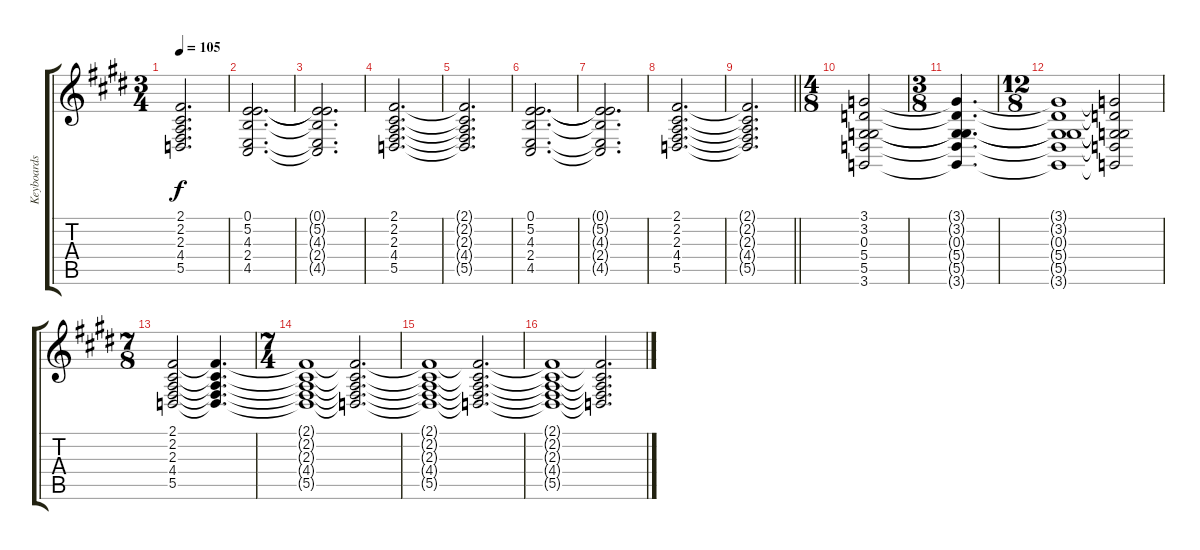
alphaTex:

\track ("Keyboards" "Keyboards") {instrument pad2warm}
\staff {score tabs}
\tuning (E4 B3 G3 D3 A2 E2) {hide}
\ts (3 4)
\tempo 105
\clef g2
\ks e
(2.1{t} 2.2{t} 2.3{t} 4.4{t} 5.5{t}).2{d dy f} |
(0.1 5.2 4.3 2.4 4.5).2{d} |
(0.1{t} 5.2{t} 4.3{t} 2.4{t} 4.5{t}).2{d} |
(2.1 2.2 2.3 4.4 5.5).2{d} |
(2.1{t} 2.2{t} 2.3{t} 4.4{t} 5.5{t}).2{d} |
(0.1 5.2 4.3 2.4 4.5).2{d} |
(0.1{t} 5.2{t} 4.3{t} 2.4{t} 4.5{t}).2{d} |
(2.1 2.2 2.3 4.4 5.5).2{d} |
\barLineRight lightlight
(2.1{t} 2.2{t} 2.3{t} 4.4{t} 5.5{t}).2{d} |
\ts (4 8)
(3.1 3.2 0.3 5.4 5.5 3.6).2 |
\ts (3 8)
(3.1{t} 3.2{t} 0.3{t} 5.4{t} 5.5{t} 3.6{t}).4{d} |
\ts (12 8)
(3.1{t} 3.2{t} 0.3{t} 5.4{t} 5.5{t} 3.6{t}).1 (3.1{t} 3.2{t} 0.3{t} 5.4{t} 5.5{t} 3.6{t}).2 |
\ts (7 8)
\ks c#minor
(2.1 2.2 2.3 4.4 5.5).2 (2.1{t} 2.2{t} 2.3{t} 4.4{t} 5.5{t}).4{d} |
\ts (7 4)
(2.1{t} 2.2{t} 2.3{t} 4.4{t} 5.5{t}).1 (2.1{t} 2.2{t} 2.3{t} 4.4{t} 5.5{t}).2{d} |
(2.1{t} 2.2{t} 2.3{t} 4.4{t} 5.5{t}).1 (2.1{t} 2.2{t} 2.3{t} 4.4{t} 5.5{t}).2{d} |
(2.1{t} 2.2{t} 2.3{t} 4.4{t} 5.5{t}).1 (2.1{t} 2.2{t} 2.3{t} 4.4{t} 5.5{t}).2{d}
